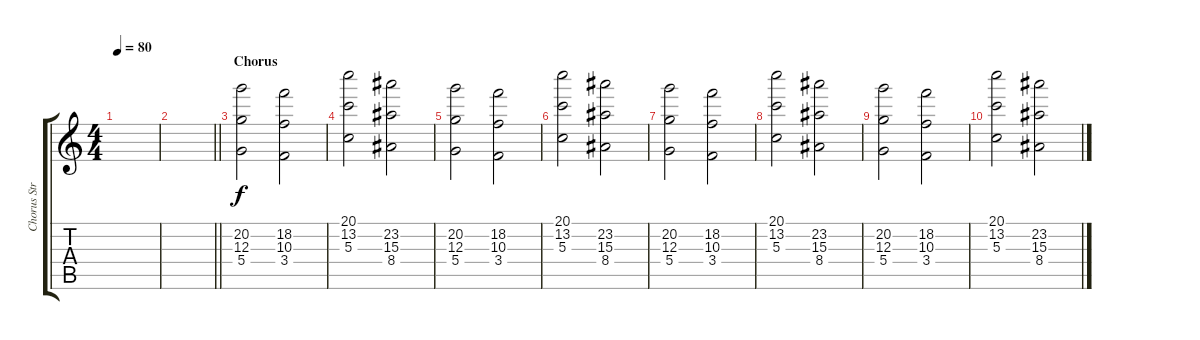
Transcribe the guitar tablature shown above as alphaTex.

\track ("Chorus Strings" "Chorus Str") {instrument electricguitarclean}
\staff {score tabs}
\tuning (E4 B3 G3 D3 A2 E2) {hide}
\ts (4 4)
\tempo 80
\clef g2
\ks c
|
\barLineRight lightlight
|
\section ("" "Chorus")
(20.2 12.3 5.4).2 (18.2 10.3 3.4).2 |
(20.1 13.2 5.3).2 (23.2 15.3 8.4).2 |
(20.2 12.3 5.4).2 (18.2 10.3 3.4).2 |
(20.1 13.2 5.3).2 (23.2 15.3 8.4).2 |
(20.2 12.3 5.4).2 (18.2 10.3 3.4).2 |
(20.1 13.2 5.3).2 (23.2 15.3 8.4).2 |
(20.2 12.3 5.4).2 (18.2 10.3 3.4).2 |
(20.1 13.2 5.3).2 (23.2 15.3 8.4).2
